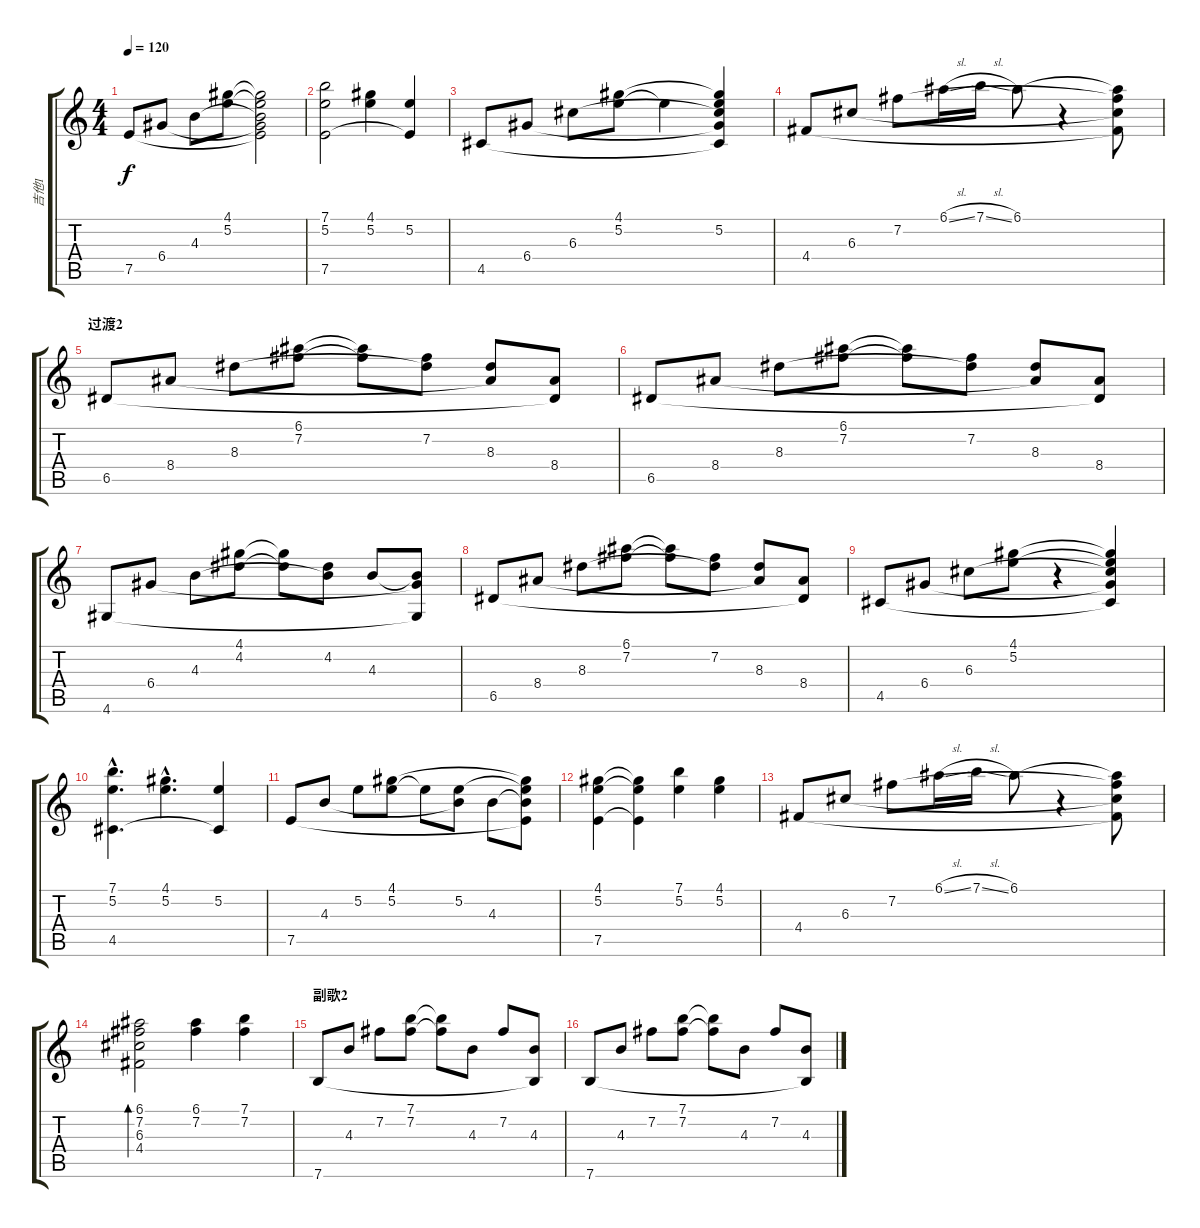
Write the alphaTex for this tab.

\track ("吉他1" "吉他1") {instrument acousticguitarnylon}
\staff {score tabs}
\tuning (E4 B3 G3 D3 A2 E2) {hide}
\ts (4 4)
\tempo 120
\clef g2
\ks c
7.5.8{dy f} 6.4.8 4.3.8 (4.1 5.2).8 (4.1{t} 5.2{t} 4.3{t} 6.4{t} 7.5{t}).2 |
(7.1 5.2 7.5).2 (4.1 5.2).4 (5.2 7.5{t}).4 |
4.5.8 6.4.8 6.3.8 (4.1 5.2).8 5.2{t}.4 (4.1{t} 5.2 6.3{t} 6.4{t} 4.5{t}).4 |
4.4.8 6.3.8 7.2.8 6.1{sl}.16 7.1{sl}.16 6.1.8 r.4 (6.1{t} 7.2{t} 6.3{t} 4.4{t}).8 |
\section ("" "过渡2")
6.5.8 8.4.8 8.3.8 (6.1 7.2).8 (6.1{t} 7.2{t}).8 (7.2 8.3{t}).8 (8.3 8.4{t}).8 (8.4 6.5{t}).8 |
6.5.8 8.4.8 8.3.8 (6.1 7.2).8 (6.1{t} 7.2{t}).8 (7.2 8.3{t}).8 (8.3 8.4{t}).8 (8.4 6.5{t}).8 |
4.6.8 6.4.8 4.3.8 (4.1 4.2).8 (4.1{t} 4.2{t}).8 (4.2 4.3{t}).8 4.3.8 (4.3{t} 6.4{t} 4.6{t}).8 |
6.5.8 8.4.8 8.3.8 (6.1 7.2).8 (6.1{t} 7.2{t}).8 (7.2 8.3{t}).8 (8.3 8.4{t}).8 (8.4 6.5{t}).8 |
4.5.8 6.4.8 6.3.8 (4.1 5.2).8 r.4 (4.1{t} 5.2{t} 6.3{t} 6.4{t} 4.5{t}).4 |
(7.1{hac} 5.2{hac} 4.5{hac}).4{d} (4.1{hac} 5.2{hac}).4{d} (5.2 4.5{t}).4 |
7.5.8 4.3.8 5.2.8 (4.1 5.2).8 5.2{t}.8 (5.2 4.3{t}).8 4.3.8 (4.1{t} 5.2{t} 4.3{t} 7.5{t}).8 |
(4.1 5.2 7.5).4 (4.1{t} 5.2{t} 7.5{t}).4 (7.1 5.2).4 (4.1 5.2).4 |
4.4.8 6.3.8 7.2.8 6.1{sl}.16 7.1{sl}.16 6.1.8 r.4 (6.1{t} 7.2{t} 6.3{t} 4.4{t}).8 |
(6.1 7.2 6.3 4.4).2{bd 480} (6.1 7.2).4 (7.1 7.2).4 |
\section ("" "副歌2")
7.6.8 4.3.8 7.2.8 (7.1 7.2).8 (7.1{t} 7.2{t}).8 4.3.8 7.2.8 (4.3 7.6{t}).8 |
7.6.8 4.3.8 7.2.8 (7.1 7.2).8 (7.1{t} 7.2{t}).8 4.3.8 7.2.8 (4.3 7.6{t}).8
